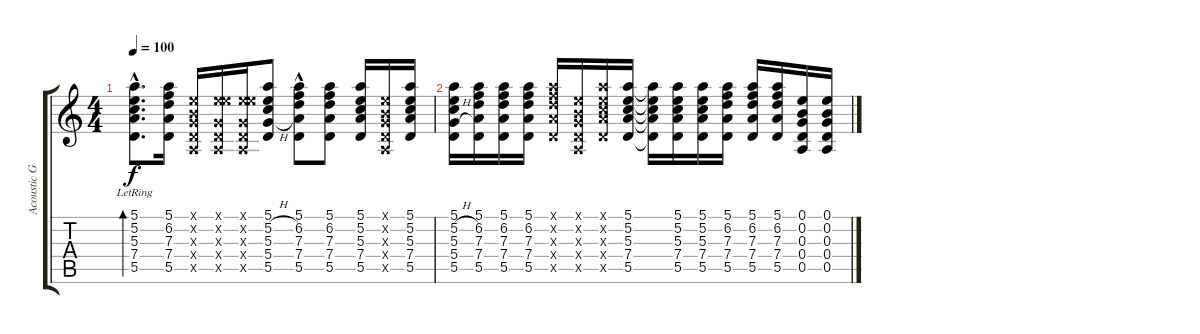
\track ("Acoustic Guitar" "Acoustic G") {instrument acousticguitarnylon}
\staff {score tabs}
\tuning (E4 B3 G3 D3 A2 E2) {hide}
\ts (4 4)
\tempo 100
\clef g2
\ks c
(5.1{hac} 5.2 5.3{hac} 7.4{hac} 5.5{hac lr}).8{d bd 60 dy f volume 3} (5.1 6.2 7.3 7.4 5.5).16 (0.1{x} 0.2{x} 0.3{x} 0.4{x} 0.5{x}).16 (0.1{x} 5.2{x} 0.3{x} 0.4{x} 0.5{x}).16 (0.1{x} 5.2{x} 0.3{x} 0.4{x} 0.5{x}).16 (5.1 5.2{h} 5.3{h} 5.4{h} 5.5).8 (5.1 6.2{hac} 7.3{hac} 7.4 5.5).8 (5.1 6.2 7.3 7.4 5.5).8 (5.1 5.2 5.3 7.4 5.5).16 (0.1{x} 0.2{x} 0.3{x} 0.4{x} 0.5{x}).16 (5.1 5.2 5.3 7.4 5.5).16 |
(5.1 5.2{h} 5.3{h} 5.4{h} 5.5).16{volume 1} (5.1 6.2 7.3 7.4 5.5).16 (5.1 6.2 7.3 7.4 5.5).16 (5.1 6.2 7.3 7.4 5.5).16 (5.1{x} 6.2{x} 7.3{x} 7.4{x} 5.5{x}).16 (0.1{x} 0.2{x} 0.3{x} 0.4{x} 0.5{x}).16 (5.1{x} 5.2{x} 5.3{x} 7.4{x} 5.5{x}).16 (5.1 5.2 5.3 7.4 5.5).16 (5.1{t} 5.2{t} 5.3{t} 7.4{t} 5.5{t}).16 (5.1 5.2 5.3 7.4 5.5).16 (5.1 5.2 5.3 7.4 5.5).16 (5.1 6.2 7.3 7.4 5.5).16 (5.1 6.2 7.3 7.4 5.5).16 (5.1 6.2 7.3 7.4 5.5).16 (0.1 0.2 0.3 0.4 0.5).16 (0.1 0.2 0.3 0.4 0.5).16
